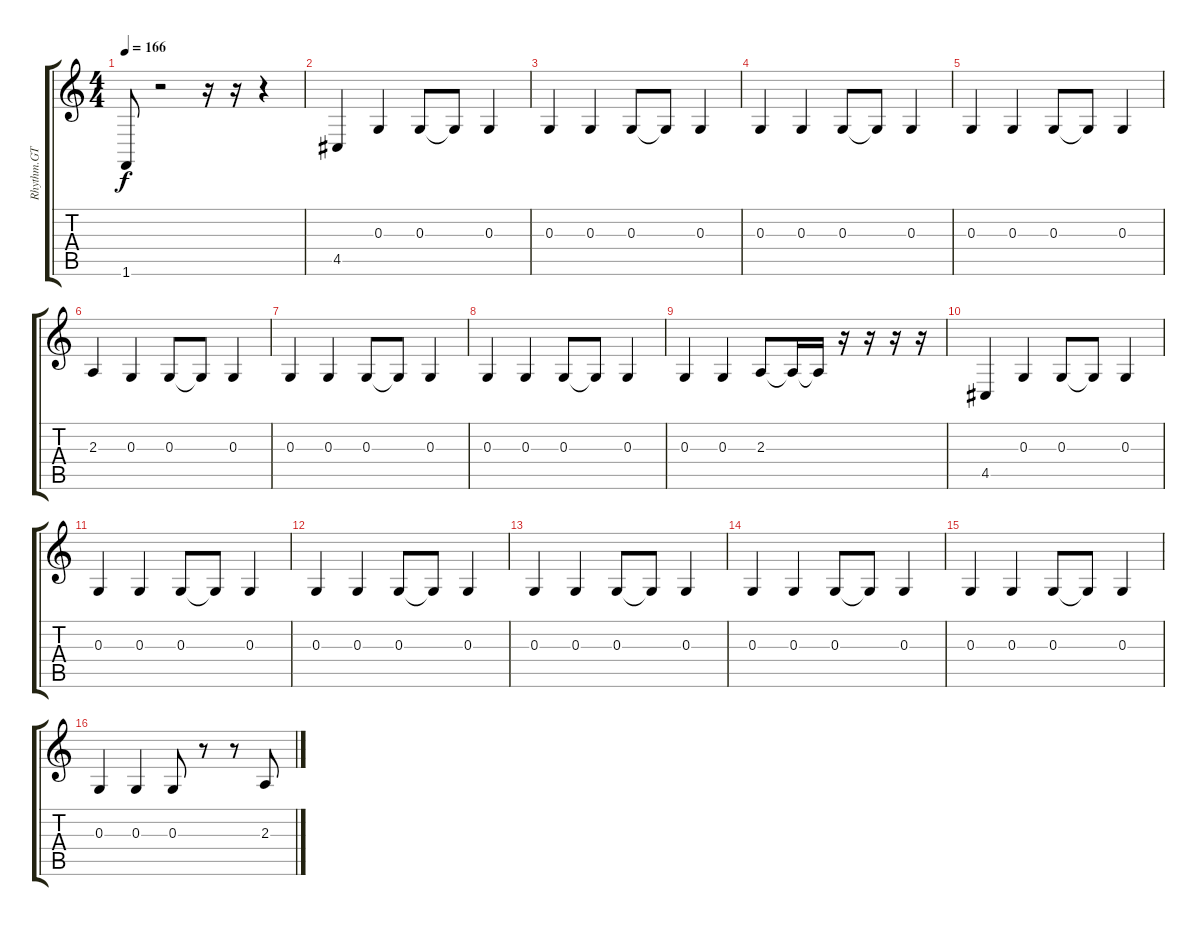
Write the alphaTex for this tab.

\track ("Rhythm.GT" "Rhythm.GT") {instrument acousticgrandpiano}
\staff {score tabs}
\tuning (E4 B3 G3 D3 A2 E2) {hide}
\ts (4 4)
\tempo 166
\clef g2
\ks c
1.6.8{dy f} r.2 r.16 r.16 r.4 |
4.5.4 0.3.4 0.3.8 0.3{t}.8 0.3.4 |
0.3.4 0.3.4 0.3.8 0.3{t}.8 0.3.4 |
0.3.4 0.3.4 0.3.8 0.3{t}.8 0.3.4 |
0.3.4 0.3.4 0.3.8 0.3{t}.8 0.3.4 |
2.3.4 0.3.4 0.3.8 0.3{t}.8 0.3.4 |
0.3.4 0.3.4 0.3.8 0.3{t}.8 0.3.4 |
0.3.4 0.3.4 0.3.8 0.3{t}.8 0.3.4 |
0.3.4 0.3.4 2.3.8 2.3{t}.16 2.3{t}.16 r.16 r.16 r.16 r.16 |
4.5.4 0.3.4 0.3.8 0.3{t}.8 0.3.4 |
0.3.4 0.3.4 0.3.8 0.3{t}.8 0.3.4 |
0.3.4 0.3.4 0.3.8 0.3{t}.8 0.3.4 |
0.3.4 0.3.4 0.3.8 0.3{t}.8 0.3.4 |
0.3.4 0.3.4 0.3.8 0.3{t}.8 0.3.4 |
0.3.4 0.3.4 0.3.8 0.3{t}.8 0.3.4 |
0.3.4 0.3.4 0.3.8 r.8 r.8 2.3.8
